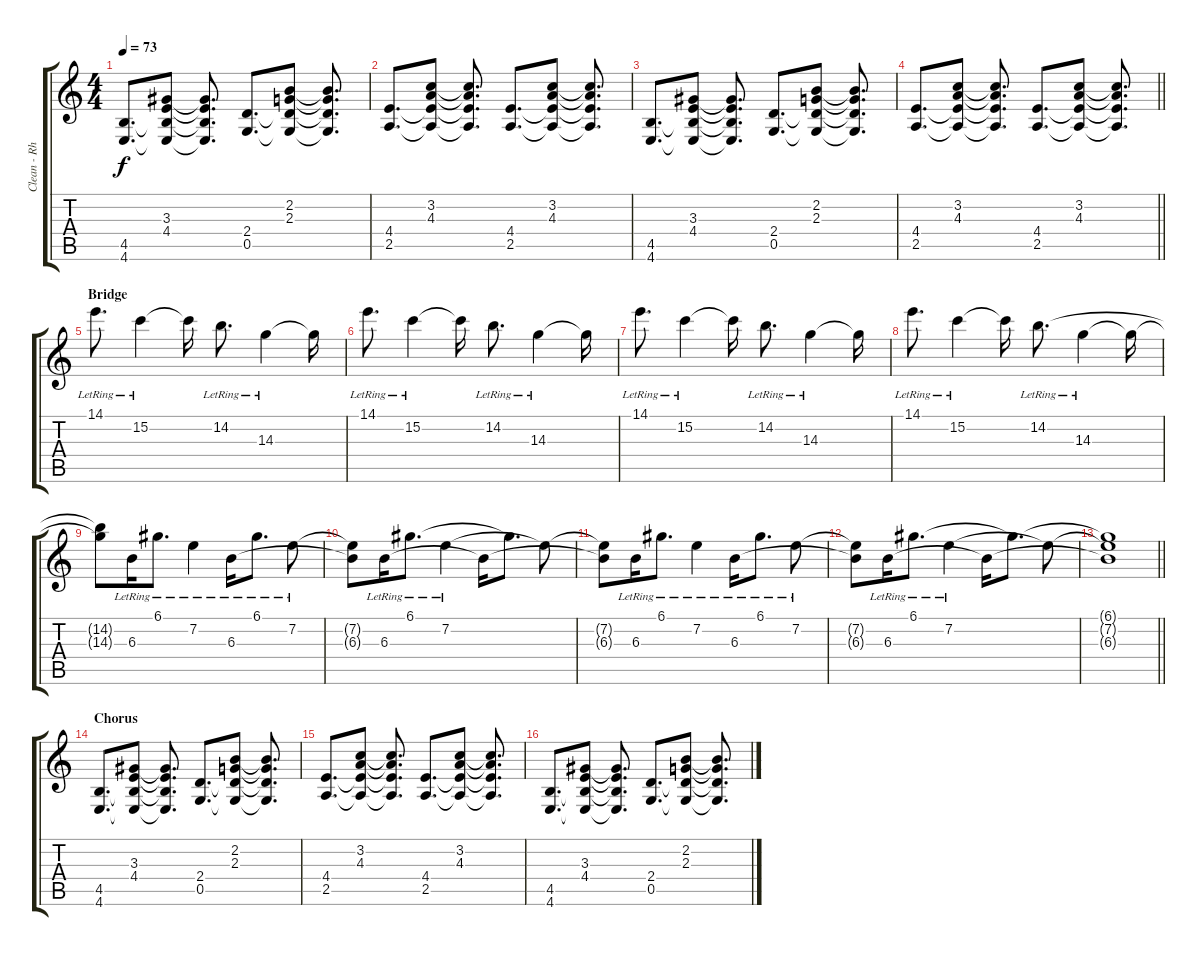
\track ("Clean - Rhytm 1" "Clean - Rh") {instrument electricguitarclean}
\staff {score tabs}
\tuning (D4 A3 F3 C3 G2 C2) {hide}
\ts (4 4)
\tempo 73
\clef g2
\ks c
(4.5 4.6).8{d dy f} (3.3 4.4 4.5{t} 4.6{t}).8 (3.3{t} 4.4{t} 4.5{t} 4.6{t}).8{d} (2.4 0.5).8{d} (2.2 2.3 2.4{t} 0.5{t}).8 (2.2{t} 2.3{t} 2.4{t} 0.5{t}).8{d} |
(4.4 2.5).8{d} (3.2 4.3 4.4{t} 2.5{t}).8 (3.2{t} 4.3{t} 4.4{t} 2.5{t}).8{d} (4.4 2.5).8{d} (3.2 4.3 4.4{t} 2.5{t}).8 (3.2{t} 4.3{t} 4.4{t} 2.5{t}).8{d} |
(4.5 4.6).8{d} (3.3 4.4 4.5{t} 4.6{t}).8 (3.3{t} 4.4{t} 4.5{t} 4.6{t}).8{d} (2.4 0.5).8{d} (2.2 2.3 2.4{t} 0.5{t}).8 (2.2{t} 2.3{t} 2.4{t} 0.5{t}).8{d} |
\barLineRight lightlight
(4.4 2.5).8{d} (3.2 4.3 4.4{t} 2.5{t}).8 (3.2{t} 4.3{t} 4.4{t} 2.5{t}).8{d} (4.4 2.5).8{d} (3.2 4.3 4.4{t} 2.5{t}).8 (3.2{t} 4.3{t} 4.4{t} 2.5{t}).8{d} |
\section ("" "Bridge")
14.1{lr}.8{d} 15.2{lr}.4 15.2{t}.16 14.2{lr}.8{d} 14.3{lr}.4 14.3{t}.16 |
14.1{lr}.8{d} 15.2{lr}.4 15.2{t}.16 14.2{lr}.8{d} 14.3{lr}.4 14.3{t}.16 |
14.1{lr}.8{d} 15.2{lr}.4 15.2{t}.16 14.2{lr}.8{d} 14.3{lr}.4 14.3{t}.16 |
14.1{lr}.8{d} 15.2{lr}.4 15.2{t}.16 14.2{lr}.8{d} 14.3{lr}.4 14.3{t}.16 |
(14.2{t} 14.3{t}).8 6.3{lr}.16 6.1{lr}.8{d} 7.2{lr}.4 6.3{lr}.16 6.1{lr}.8{d} 7.2{lr}.8 |
(7.2{t} 6.3{t}).8 6.3{lr}.16 6.1{lr}.8{d} 7.2{lr}.4 6.3{t}.16 6.1{t}.8{d} 7.2{t}.8 |
(7.2{t} 6.3{t}).8 6.3{lr}.16 6.1{lr}.8{d} 7.2{lr}.4 6.3{lr}.16 6.1{lr}.8{d} 7.2{lr}.8 |
(7.2{t} 6.3{t}).8 6.3{lr}.16 6.1{lr}.8{d} 7.2{lr}.4 6.3{t}.16 6.1{t}.8{d} 7.2{t}.8 |
\barLineRight lightlight
(6.1{t} 7.2{t} 6.3{t}).1 |
\section ("" "Chorus")
(4.5 4.6).8{d} (3.3 4.4 4.5{t} 4.6{t}).8 (3.3{t} 4.4{t} 4.5{t} 4.6{t}).8{d} (2.4 0.5).8{d} (2.2 2.3 2.4{t} 0.5{t}).8 (2.2{t} 2.3{t} 2.4{t} 0.5{t}).8{d} |
(4.4 2.5).8{d} (3.2 4.3 4.4{t} 2.5{t}).8 (3.2{t} 4.3{t} 4.4{t} 2.5{t}).8{d} (4.4 2.5).8{d} (3.2 4.3 4.4{t} 2.5{t}).8 (3.2{t} 4.3{t} 4.4{t} 2.5{t}).8{d} |
(4.5 4.6).8{d} (3.3 4.4 4.5{t} 4.6{t}).8 (3.3{t} 4.4{t} 4.5{t} 4.6{t}).8{d} (2.4 0.5).8{d} (2.2 2.3 2.4{t} 0.5{t}).8 (2.2{t} 2.3{t} 2.4{t} 0.5{t}).8{d}
